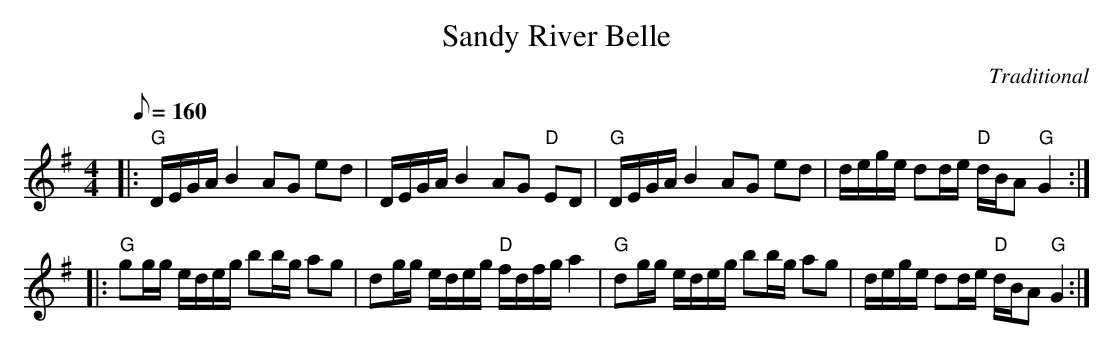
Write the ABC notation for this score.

X:1
T:Sandy River Belle
M:4/4
L:1/16
Q:1/8=160 %tempo%
C:Traditional
K:G Maj
|: "G" DEGA B4 A2G2 e2d2 | DEGA B4 A2G2 "D" E2D2 | "G" DEGA B4 A2G2 e2d2 | dege d2de "D" dBA2 "G" G4 :|
|: "G" g2gg edeg b2bg a2g2 | d2gg edeg "D" fdfg a4 | "G" d2gg edeg b2bg a2g2 | dege d2de "D" dBA2 "G" G4 :|
